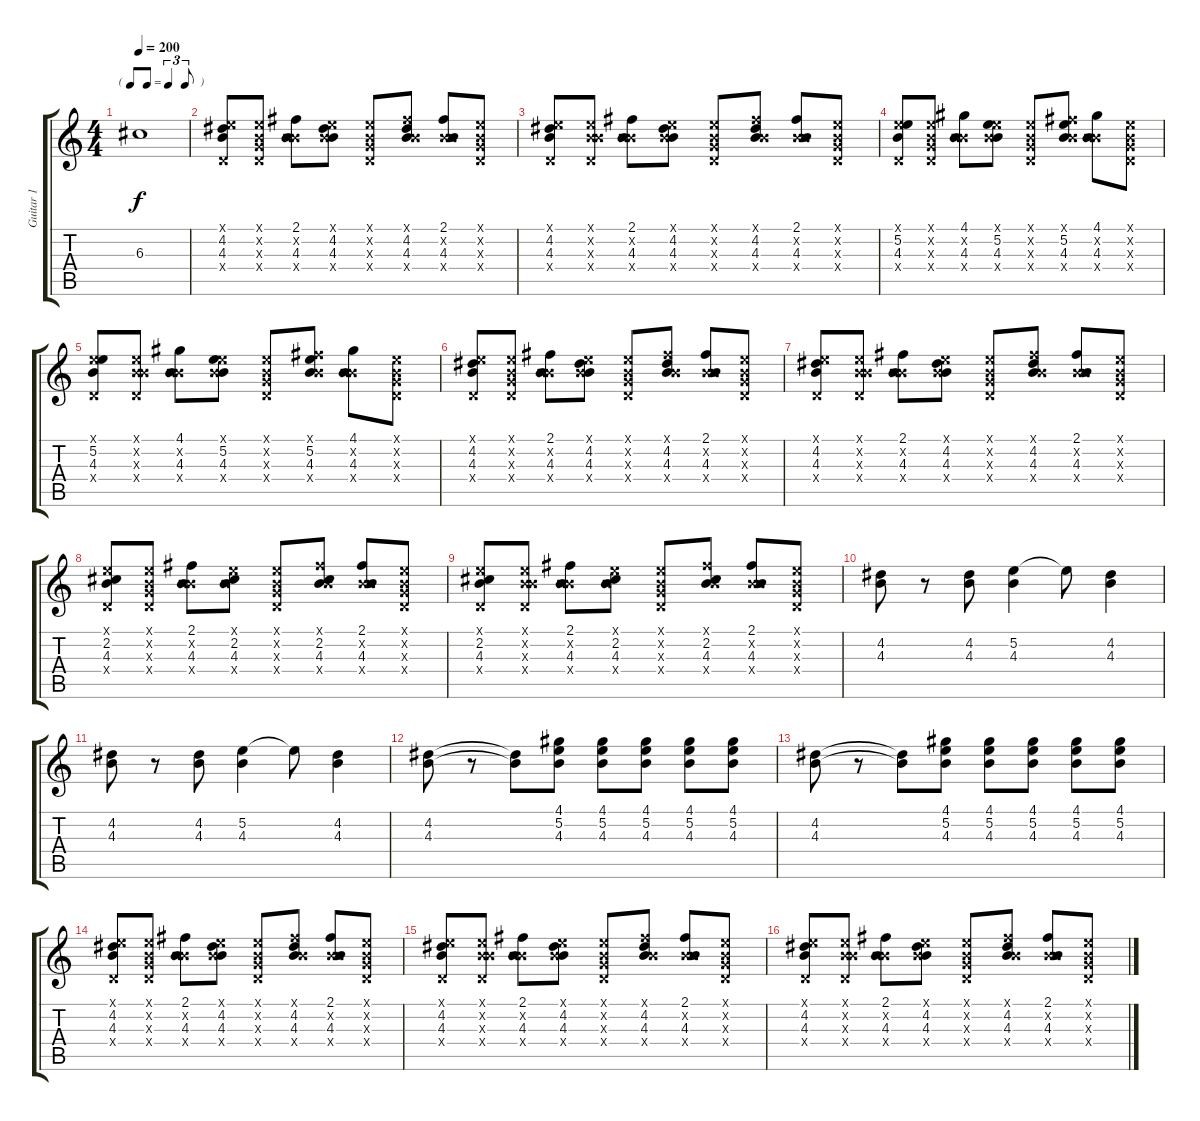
\track ("Guitar 1" "Guitar 1") {instrument overdrivenguitar}
\staff {score tabs}
\tuning (E4 B3 G3 D3 A2 E2) {hide}
\ts (4 4)
\tf triplet8th
\tempo 200
\clef g2
\ks c
6.3.1{dy f} |
(0.1{x} 4.2 4.3 0.4{x}).8 (0.1{x} 0.2{x} 0.3{x} 0.4{x}).8 (2.1 0.2{x} 4.3 9.4{x}).8 (0.1{x} 4.2 4.3 9.4{x}).8 (0.1{x} 0.2{x} 0.3{x} 0.4{x}).8 (2.1{x} 4.2 4.3 9.4{x}).8 (2.1 0.2{x} 4.3 9.4{x}).8 (0.1{x} 0.2{x} 0.3{x} 0.4{x}).8 |
(0.1{x} 4.2 4.3 0.4{x}).8 (0.1{x} 0.2{x} 4.3{x} 0.4{x}).8 (2.1 0.2{x} 4.3 9.4{x}).8 (0.1{x} 4.2 4.3 9.4{x}).8 (0.1{x} 0.2{x} 0.3{x} 0.4{x}).8 (2.1{x} 4.2 4.3 9.4{x}).8 (2.1 0.2{x} 4.3 9.4{x}).8 (0.1{x} 0.2{x} 0.3{x} 0.4{x}).8 |
(0.1{x} 5.2 4.3 0.4{x}).8 (0.1{x} 0.2{x} 0.3{x} 0.4{x}).8 (4.1 0.2{x} 4.3 9.4{x}).8 (0.1{x} 5.2 4.3 9.4{x}).8 (0.1{x} 0.2{x} 0.3{x} 0.4{x}).8 (2.1{x} 5.2 4.3 9.4{x}).8 (4.1 0.2{x} 4.3 9.4{x}).8 (0.1{x} 0.2{x} 0.3{x} 0.4{x}).8 |
(0.1{x} 5.2 4.3 0.4{x}).8 (0.1{x} 0.2{x} 4.3{x} 0.4{x}).8 (4.1 0.2{x} 4.3 9.4{x}).8 (0.1{x} 5.2 4.3 9.4{x}).8 (0.1{x} 0.2{x} 0.3{x} 0.4{x}).8 (2.1{x} 5.2 4.3 9.4{x}).8 (4.1 0.2{x} 4.3 9.4{x}).8 (0.1{x} 0.2{x} 0.3{x} 0.4{x}).8 |
(0.1{x} 4.2 4.3 0.4{x}).8 (0.1{x} 0.2{x} 0.3{x} 0.4{x}).8 (2.1 0.2{x} 4.3 9.4{x}).8 (0.1{x} 4.2 4.3 9.4{x}).8 (0.1{x} 0.2{x} 0.3{x} 0.4{x}).8 (2.1{x} 4.2 4.3 9.4{x}).8 (2.1 0.2{x} 4.3 9.4{x}).8 (0.1{x} 0.2{x} 0.3{x} 0.4{x}).8 |
(0.1{x} 4.2 4.3 0.4{x}).8 (0.1{x} 0.2{x} 4.3{x} 0.4{x}).8 (2.1 0.2{x} 4.3 9.4{x}).8 (0.1{x} 4.2 4.3 9.4{x}).8 (0.1{x} 0.2{x} 0.3{x} 0.4{x}).8 (2.1{x} 4.2 4.3 9.4{x}).8 (2.1 0.2{x} 4.3 9.4{x}).8 (0.1{x} 0.2{x} 0.3{x} 0.4{x}).8 |
(0.1{x} 2.2 4.3 0.4{x}).8 (0.1{x} 0.2{x} 0.3{x} 0.4{x}).8 (2.1 0.2{x} 4.3 9.4{x}).8 (0.1{x} 2.2 4.3 9.4{x}).8 (0.1{x} 0.2{x} 0.3{x} 0.4{x}).8 (2.1{x} 2.2 4.3 9.4{x}).8 (2.1 0.2{x} 4.3 9.4{x}).8 (0.1{x} 0.2{x} 0.3{x} 0.4{x}).8 |
(0.1{x} 2.2 4.3 0.4{x}).8 (0.1{x} 0.2{x} 4.3{x} 0.4{x}).8 (2.1 0.2{x} 4.3 9.4{x}).8 (0.1{x} 2.2 4.3 9.4{x}).8 (0.1{x} 0.2{x} 0.3{x} 0.4{x}).8 (2.1{x} 2.2 4.3 9.4{x}).8 (2.1 0.2{x} 4.3 9.4{x}).8 (0.1{x} 0.2{x} 0.3{x} 0.4{x}).8 |
(4.2 4.3).8 r.8 (4.2 4.3).8 (5.2 4.3).4 5.2{t}.8 (4.2 4.3).4 |
(4.2 4.3).8 r.8 (4.2 4.3).8 (5.2 4.3).4 5.2{t}.8 (4.2 4.3).4 |
(4.2 4.3).8 r.8 (4.2{t} 4.3{t}).8 (4.1 5.2 4.3).8 (4.1 5.2 4.3).8 (4.1 5.2 4.3).8 (4.1 5.2 4.3).8 (4.1 5.2 4.3).8 |
(4.2 4.3).8 r.8 (4.2{t} 4.3{t}).8 (4.1 5.2 4.3).8 (4.1 5.2 4.3).8 (4.1 5.2 4.3).8 (4.1 5.2 4.3).8 (4.1 5.2 4.3).8 |
(0.1{x} 4.2 4.3 0.4{x}).8 (0.1{x} 0.2{x} 0.3{x} 0.4{x}).8 (2.1 0.2{x} 4.3 9.4{x}).8 (0.1{x} 4.2 4.3 9.4{x}).8 (0.1{x} 0.2{x} 0.3{x} 0.4{x}).8 (2.1{x} 4.2 4.3 9.4{x}).8 (2.1 0.2{x} 4.3 9.4{x}).8 (0.1{x} 0.2{x} 0.3{x} 0.4{x}).8 |
(0.1{x} 4.2 4.3 0.4{x}).8 (0.1{x} 0.2{x} 4.3{x} 0.4{x}).8 (2.1 0.2{x} 4.3 9.4{x}).8 (0.1{x} 4.2 4.3 9.4{x}).8 (0.1{x} 0.2{x} 0.3{x} 0.4{x}).8 (2.1{x} 4.2 4.3 9.4{x}).8 (2.1 0.2{x} 4.3 9.4{x}).8 (0.1{x} 0.2{x} 0.3{x} 0.4{x}).8 |
(0.1{x} 4.2 4.3 0.4{x}).8 (0.1{x} 0.2{x} 4.3{x} 0.4{x}).8 (2.1 0.2{x} 4.3 9.4{x}).8 (0.1{x} 4.2 4.3 9.4{x}).8 (0.1{x} 0.2{x} 0.3{x} 0.4{x}).8 (2.1{x} 4.2 4.3 9.4{x}).8 (2.1 0.2{x} 4.3 9.4{x}).8 (0.1{x} 0.2{x} 0.3{x} 0.4{x}).8
